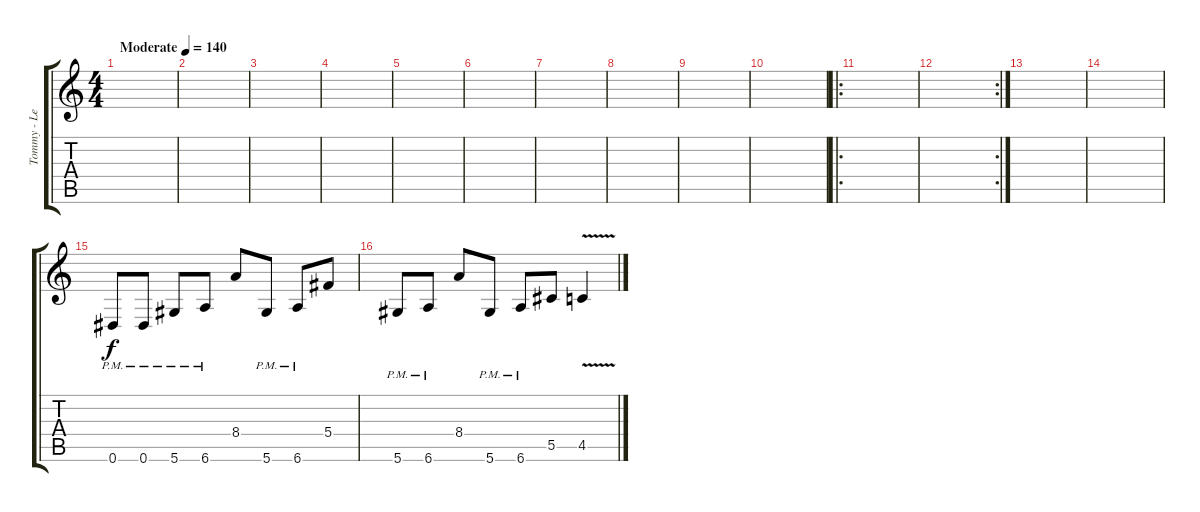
\track ("Tommy - Lead Guitar" "Tommy - Le") {instrument distortionguitar}
\staff {score tabs}
\tuning (Eb4 Bb3 Gb3 Db3 Ab2 Eb2) {hide}
\ts (4 4)
\tempo (140 "Moderate")
\clef g2
\ks c
|
|
|
|
|
|
|
|
|
|
\ro
|
\rc 2
|
|
|
0.6{pm}.8 0.6{pm}.8 5.6{pm}.8 6.6{pm}.8 8.4.8 5.6{pm}.8 6.6{pm}.8 5.4.8 |
5.6{pm}.8 6.6{pm}.8 8.4.8 5.6{pm}.8 6.6{pm}.8 5.5.8 4.5{v}.4
